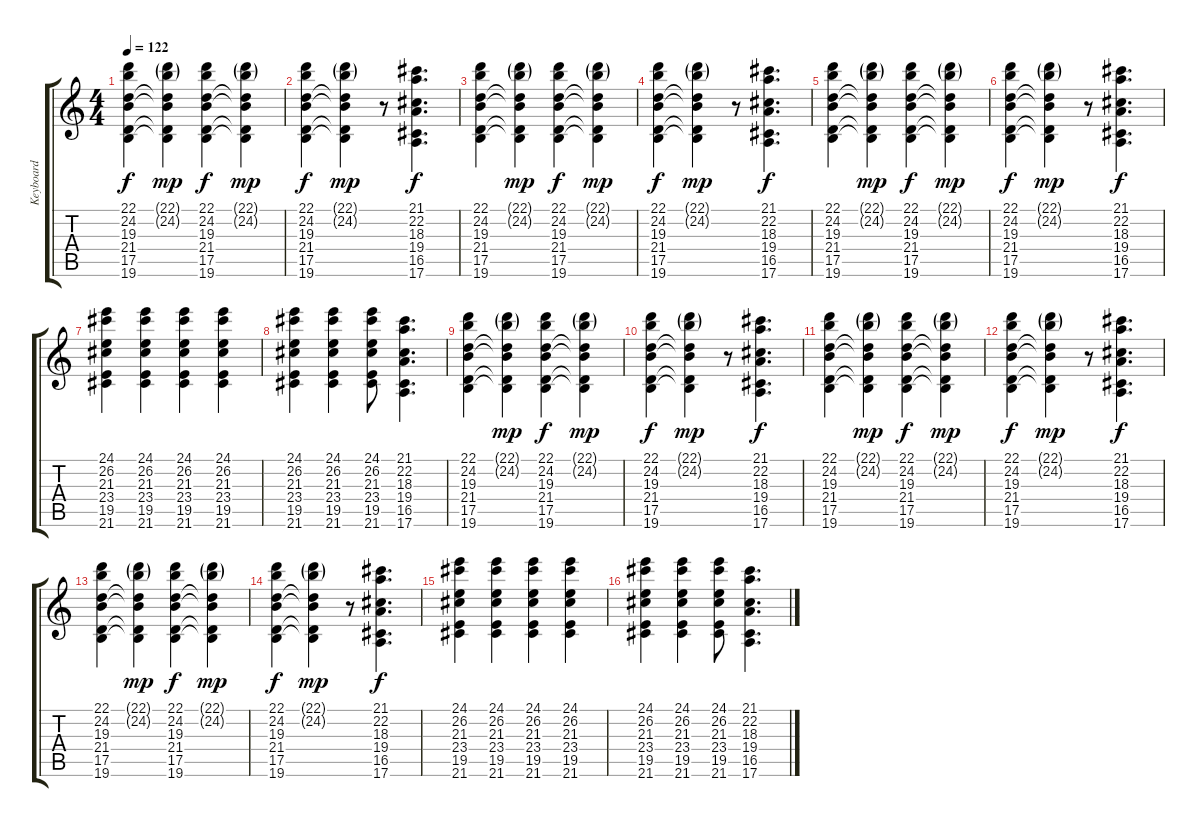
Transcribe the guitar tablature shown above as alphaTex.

\track ("Keyboard" "Keyboard") {instrument synthbrass1}
\staff {score tabs}
\tuning (E4 B3 G3 D3 A2 E2) {hide}
\ts (4 4)
\tempo 122
\clef g2
\ks c
(22.1 24.2 19.3 21.4 17.5 19.6).4{dy f} (22.1{g} 24.2{g} 19.3{t} 21.4{t} 17.5{t} 19.6{t}).4{dy mp} (22.1 24.2 19.3 21.4 17.5 19.6).4{dy f} (22.1{g} 24.2{g} 19.3{t} 21.4{t} 17.5{t} 19.6{t}).4{dy mp} |
(22.1 24.2 19.3 21.4 17.5 19.6).4{dy f} (22.1{g} 24.2{g} 19.3{t} 21.4{t} 17.5{t} 19.6{t}).4{dy mp} r.8 (21.1 22.2 18.3 19.4 16.5 17.6).4{d dy f} |
(22.1 24.2 19.3 21.4 17.5 19.6).4 (22.1{g} 24.2{g} 19.3{t} 21.4{t} 17.5{t} 19.6{t}).4{dy mp} (22.1 24.2 19.3 21.4 17.5 19.6).4{dy f} (22.1{g} 24.2{g} 19.3{t} 21.4{t} 17.5{t} 19.6{t}).4{dy mp} |
(22.1 24.2 19.3 21.4 17.5 19.6).4{dy f} (22.1{g} 24.2{g} 19.3{t} 21.4{t} 17.5{t} 19.6{t}).4{dy mp} r.8 (21.1 22.2 18.3 19.4 16.5 17.6).4{d dy f} |
(22.1 24.2 19.3 21.4 17.5 19.6).4 (22.1{g} 24.2{g} 19.3{t} 21.4{t} 17.5{t} 19.6{t}).4{dy mp} (22.1 24.2 19.3 21.4 17.5 19.6).4{dy f} (22.1{g} 24.2{g} 19.3{t} 21.4{t} 17.5{t} 19.6{t}).4{dy mp} |
(22.1 24.2 19.3 21.4 17.5 19.6).4{dy f} (22.1{g} 24.2{g} 19.3{t} 21.4{t} 17.5{t} 19.6{t}).4{dy mp} r.8 (21.1 22.2 18.3 19.4 16.5 17.6).4{d dy f} |
(24.1 26.2 21.3 23.4 19.5 21.6).4 (24.1 26.2 21.3 23.4 19.5 21.6).4 (24.1 26.2 21.3 23.4 19.5 21.6).4 (24.1 26.2 21.3 23.4 19.5 21.6).4 |
(24.1 26.2 21.3 23.4 19.5 21.6).4 (24.1 26.2 21.3 23.4 19.5 21.6).4 (24.1 26.2 21.3 23.4 19.5 21.6).8 (21.1 22.2 18.3 19.4 16.5 17.6).4{d} |
(22.1 24.2 19.3 21.4 17.5 19.6).4 (22.1{g} 24.2{g} 19.3{t} 21.4{t} 17.5{t} 19.6{t}).4{dy mp} (22.1 24.2 19.3 21.4 17.5 19.6).4{dy f} (22.1{g} 24.2{g} 19.3{t} 21.4{t} 17.5{t} 19.6{t}).4{dy mp} |
(22.1 24.2 19.3 21.4 17.5 19.6).4{dy f} (22.1{g} 24.2{g} 19.3{t} 21.4{t} 17.5{t} 19.6{t}).4{dy mp} r.8 (21.1 22.2 18.3 19.4 16.5 17.6).4{d dy f} |
(22.1 24.2 19.3 21.4 17.5 19.6).4 (22.1{g} 24.2{g} 19.3{t} 21.4{t} 17.5{t} 19.6{t}).4{dy mp} (22.1 24.2 19.3 21.4 17.5 19.6).4{dy f} (22.1{g} 24.2{g} 19.3{t} 21.4{t} 17.5{t} 19.6{t}).4{dy mp} |
(22.1 24.2 19.3 21.4 17.5 19.6).4{dy f} (22.1{g} 24.2{g} 19.3{t} 21.4{t} 17.5{t} 19.6{t}).4{dy mp} r.8 (21.1 22.2 18.3 19.4 16.5 17.6).4{d dy f} |
(22.1 24.2 19.3 21.4 17.5 19.6).4 (22.1{g} 24.2{g} 19.3{t} 21.4{t} 17.5{t} 19.6{t}).4{dy mp} (22.1 24.2 19.3 21.4 17.5 19.6).4{dy f} (22.1{g} 24.2{g} 19.3{t} 21.4{t} 17.5{t} 19.6{t}).4{dy mp} |
(22.1 24.2 19.3 21.4 17.5 19.6).4{dy f} (22.1{g} 24.2{g} 19.3{t} 21.4{t} 17.5{t} 19.6{t}).4{dy mp} r.8 (21.1 22.2 18.3 19.4 16.5 17.6).4{d dy f} |
(24.1 26.2 21.3 23.4 19.5 21.6).4 (24.1 26.2 21.3 23.4 19.5 21.6).4 (24.1 26.2 21.3 23.4 19.5 21.6).4 (24.1 26.2 21.3 23.4 19.5 21.6).4 |
(24.1 26.2 21.3 23.4 19.5 21.6).4 (24.1 26.2 21.3 23.4 19.5 21.6).4 (24.1 26.2 21.3 23.4 19.5 21.6).8 (21.1 22.2 18.3 19.4 16.5 17.6).4{d}
